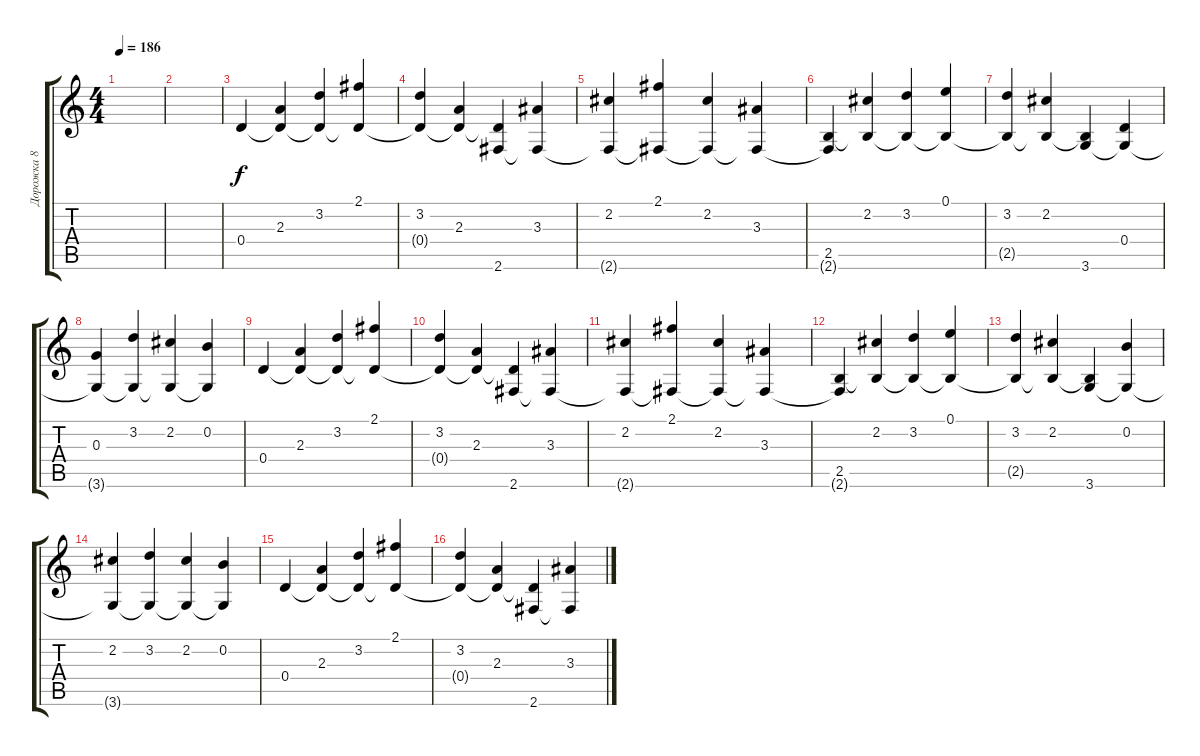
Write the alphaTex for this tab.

\track ("Дорожка 8" "Дорожка 8") {instrument acousticguitarsteel}
\staff {score tabs}
\tuning (E4 B3 G3 D3 A2 E2) {hide}
\ts (4 4)
\tempo 186
\clef g2
\ks c
|
|
0.4.4{dy f} (2.3 0.4{t}).4 (3.2 0.4{t}).4 (2.1 0.4{t}).4 |
(3.2 0.4{t}).4 (2.3 0.4{t}).4 (0.4{t} 2.6).4 (3.3 2.6{t}).4 |
(2.2 2.6{t}).4 (2.1 2.6{t}).4 (2.2 2.6{t}).4 (3.3 2.6{t}).4 |
(2.5 2.6{t}).4 (2.2 2.5{t}).4 (3.2 2.5{t}).4 (0.1 2.5{t}).4 |
(3.2 2.5{t}).4 (2.2 2.5{t}).4 (2.5{t} 3.6).4 (0.4 3.6{t}).4 |
(0.3 3.6{t}).4 (3.2 3.6{t}).4 (2.2 3.6{t}).4 (0.2 3.6{t}).4 |
0.4.4 (2.3 0.4{t}).4 (3.2 0.4{t}).4 (2.1 0.4{t}).4 |
(3.2 0.4{t}).4 (2.3 0.4{t}).4 (0.4{t} 2.6).4 (3.3 2.6{t}).4 |
(2.2 2.6{t}).4 (2.1 2.6{t}).4 (2.2 2.6{t}).4 (3.3 2.6{t}).4 |
(2.5 2.6{t}).4 (2.2 2.5{t}).4 (3.2 2.5{t}).4 (0.1 2.5{t}).4 |
(3.2 2.5{t}).4 (2.2 2.5{t}).4 (2.5{t} 3.6).4 (0.2 3.6{t}).4 |
(2.2 3.6{t}).4 (3.2 3.6{t}).4 (2.2 3.6{t}).4 (0.2 3.6{t}).4 |
0.4.4 (2.3 0.4{t}).4 (3.2 0.4{t}).4 (2.1 0.4{t}).4 |
(3.2 0.4{t}).4 (2.3 0.4{t}).4 (0.4{t} 2.6).4 (3.3 2.6{t}).4
